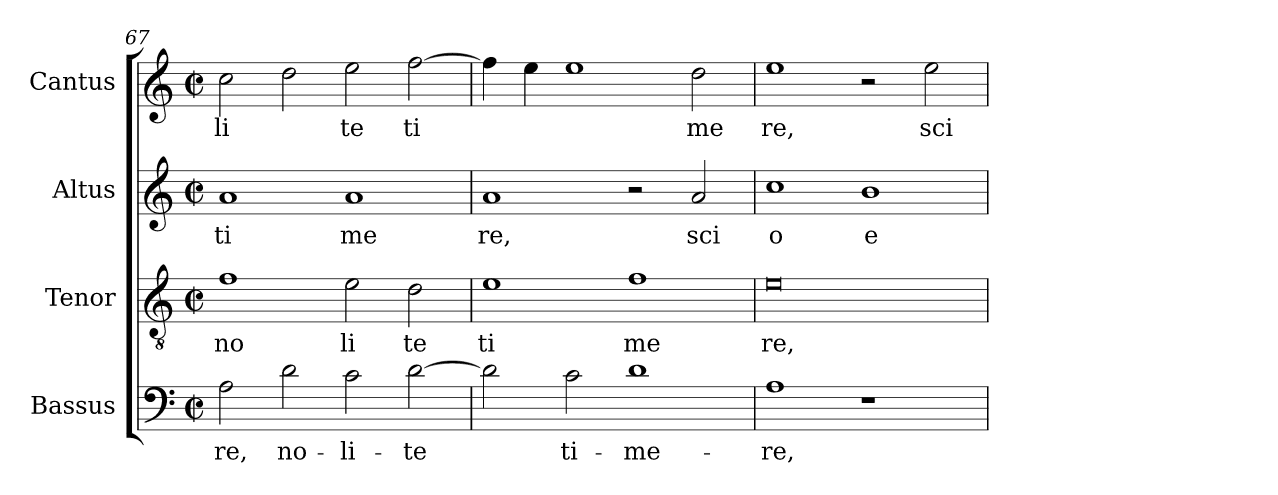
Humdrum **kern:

**kern	**text	**kern	**text	**kern	**text	**kern	**text
*part4	*part4	*part3	*part3	*part2	*part2	*part1	*part1
*staff4	*staff4	*staff3	*staff3	*staff2	*staff2	*staff1	*staff1
*I"Bassus	*	*I"Tenor	*	*I"Altus	*	*I"Cantus	*
*clefF4	*	*clefGv2	*	*clefG2	*	*clefG2	*
*k[]	*	*k[]	*	*k[]	*	*k[]	*
*C:	*	*C:	*	*C:	*	*C:	*
*M2/2	*	*M2/2	*	*M2/2	*	*M2/2	*
*met(c|)	*	*met(c|)	*	*met(c|)	*	*met(c|)	*
=67	=67	=67	=67	=67	=67	=67	=67
!	!LO:LY:b:cj	!	!LO:LY:b:cj	!	!LO:LY:b:cj	!	!LO:LY:b:cj
2A\	-re,	1f	no	1a	ti	2cc\	li
!	!LO:LY:b:cj	!	!	!	!	!	!LO:LY:b:cj
2d\	no-	.	.	.	.	2dd\	.
!	!LO:LY:b:cj	!	!LO:LY:b:cj	!	!LO:LY:b:cj	!	!LO:LY:b:cj
2c\	-li-	2e\	li	1a	me	2ee\	te
!	!LO:LY:b:cj	!	!LO:LY:b:cj	!	!	!	!LO:LY:b:cj
[>2d\	-te	2d\	te	.	.	[>2ff\	ti
=68	=68	=68	=68	=68	=68	=68	=68
!	!LO:LY:b:cj	!	!LO:LY:b:cj	!	!LO:LY:b:cj	!	!LO:LY:b:cj
2d\]	.	1e	ti	1a	re,	4ff\]	.
!	!	!	!	!	!	!	!LO:LY:b:cj
.	.	.	.	.	.	4ee\	.
!	!LO:LY:b:cj	!	!	!	!	!	!LO:LY:b:cj
2c\	ti-	.	.	.	.	1ee	.
!	!LO:LY:b:cj	!	!LO:LY:b:cj	!	!	!	!
1d	-me-	1f	me	2r	.	.	.
!	!	!	!	!	!LO:LY:b:cj	!	!LO:LY:b:cj
.	.	.	.	2a/	sci	2dd\	me
=69	=69	=69	=69	=69	=69	=69	=69
!	!LO:LY:b:cj	!	!LO:LY:b:cj	!	!LO:LY:b:cj	!	!LO:LY:b:cj
1A	-re,	0e	re,	1cc	o	1ee	re,
!	!	!	!	!	!LO:LY:b:cj	!	!
1r	.	.	.	1b	e	2r	.
!	!	!	!	!	!	!	!LO:LY:b:cj
.	.	.	.	.	.	2ee\	sci
=	=	=	=	=	=	=	=
*-	*-	*-	*-	*-	*-	*-	*-
